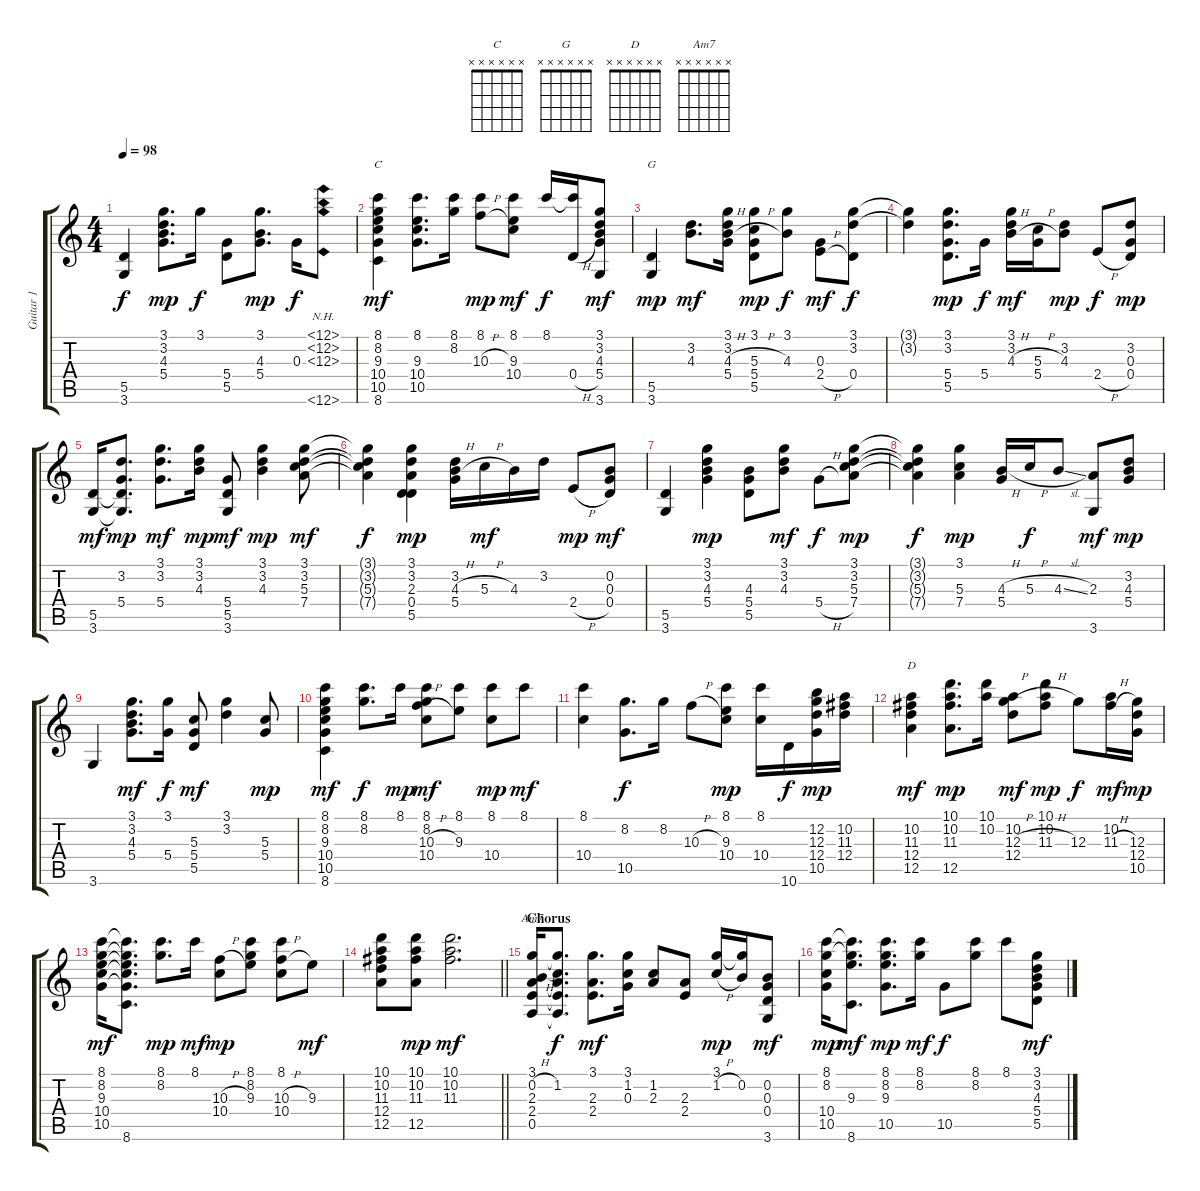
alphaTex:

\track ("Guitar 1" "Guitar 1") {instrument electricguitarclean}
\staff {score tabs}
\tuning (E4 B3 G3 D3 A2 E2) {hide}
\chord ("C" x x x x x x)
\chord ("G" x x x x x x)
\chord ("D" x x x x x x)
\chord ("Am7" x x x x x x)
\ts (4 4)
\tempo 98
\clef g2
\ks c
(5.5 3.6).4{dy f} (3.1 3.2 4.3 5.4).8{d dy mp} 3.1.16{dy f} (5.4 5.5).8 (3.1 4.3 5.4).8{d dy mp} 0.3.16{dy f} (12.1{nh} 12.2{nh} 12.3{nh} 12.6{nh}).8 |
(8.1 8.2 9.3 10.4 10.5 8.6).4{ch "C" dy mf} (8.1 9.3 10.4 10.5).8{d} (8.1 8.2).16 (8.1 10.3{h}).8{dy mp} (8.1 9.3 10.4).8{dy mf} 8.1.16{dy f} (8.1{t} 0.4{h}).16 (3.1 3.2 4.3 5.4 3.6).8{dy mf} |
(5.5 3.6).4{ch "G" dy mp} (3.2 4.3).8{d dy mf} (3.1 3.2 4.3{h} 5.4).16 (3.1 5.3{h} 5.4 5.5).8{dy mp} (3.1 4.3).8{dy f} (0.3 2.4{h}).8{dy mf} (3.1 3.2 0.4).8{dy f} |
(3.1{t} 3.2{t}).4 (3.1 3.2 5.4 5.5).8{d dy mp} 5.4.16{dy f} (3.1 3.2 4.3{h}).16{dy mf} (5.3{h} 5.4).16 (3.2 4.3).8{dy mp} 2.4{h}.8{dy f} (3.2 0.3 0.4).8{dy mp} |
(5.5 3.6).16{dy mf} (3.2 5.4 5.5{t} 3.6{t}).8{d dy mp} (3.1 3.2 5.4).8{d dy mf} (3.1 3.2 4.3).16{dy mp} (5.4 5.5 3.6).8{dy mf} (3.1 3.2 4.3).4{dy mp} (3.1 3.2 5.3 7.4).8{dy mf} |
(3.1{t} 3.2{t} 5.3{t} 7.4{t}).4{dy f} (3.1 3.2 2.3 0.4 5.5).4{dy mp} (3.2 4.3{h} 5.4).16 5.3{h}.16{dy mf} 4.3.16 3.2.16 2.4{h}.8{dy mp} (0.2 0.3 0.4).8{dy mf} |
(5.5 3.6).4 (3.1 3.2 4.3 5.4).4{dy mp} (4.3 5.4 5.5).8 (3.1 3.2 4.3).8{dy mf} 5.4{h}.8{dy f} (3.1 3.2 5.3 7.4).8{dy mp} |
(3.1{t} 3.2{t} 5.3{t} 7.4{t}).4{dy f} (3.1 5.3 7.4).4{dy mp} (4.3{h} 5.4).16 5.3{h}.16{dy f} 4.3{sl}.8 (2.3 3.6).8{dy mf} (3.2 4.3 5.4).8{dy mp} |
3.6.4 (3.1 3.2 4.3 5.4).8{d dy mf} (3.1 5.4).16{dy f} (5.3 5.4 5.5).8{dy mf} (3.1 3.2).4 (5.3 5.4).8{dy mp} |
(8.1 8.2 9.3 10.4 10.5 8.6).4{dy mf} (8.1 8.2).8{d dy f} 8.1.16{dy mp} (8.1 8.2 10.3{h} 10.4).8{dy mf} (8.1 9.3).8 (8.1 10.4).8{dy mp} 8.1.8{dy mf} |
(8.1 10.4).4 (8.2 10.5).8{d dy f} 8.2.16 10.3{h}.8 (8.1 9.3 10.4).8{dy mp} (8.1 10.4).16 10.6.16{dy f} (12.2 12.3 12.4 10.5).16{dy mp} (10.2 11.3 12.4).16 |
(10.2 11.3 12.4 12.5).4{ch "D" dy mf} (10.1 10.2 11.3 12.5).8{d dy mp} (10.1 10.2).16 (10.2 12.3{h} 12.4).8{dy mf} (10.1 10.2 11.3{h}).8{dy mp} 12.3.8{dy f} (10.2 11.3{h}).16{dy mf} (12.3 12.4 10.5).16{dy mp} |
(8.1 8.2 9.3 10.4 10.5).16{dy mf} (8.1{t} 8.2{t} 9.3{t} 10.4{t} 10.5{t} 8.6).8{d} (8.1 8.2).8{d dy mp} 8.1.16{dy mf} (10.3{h} 10.4).8{dy mp} (8.1 8.2 9.3).8 (8.1 10.3{h} 10.4).8 9.3.8{dy mf} |
\barLineRight lightlight
(10.1 10.2 11.3 12.4 12.5).8 (10.1 10.2 11.3 12.5).8{dy mp} (10.1 10.2 11.3).2{d dy mf} |
\section ("" "Chorus")
(3.1 0.2{h} 2.3 2.4 0.5).16{ch "Am7"} (3.1{t} 1.2 2.3{t} 2.4{t} 0.5{t}).8{d dy f} (3.1 2.3 2.4).8{d dy mf} (3.1 1.2 0.3).16 (1.2 2.3).8 (2.3 2.4).8 (3.1 1.2{h}).16{dy mp} (3.1{t} 0.2).16 (0.2 0.3 0.4 3.6).8{dy mf} |
(8.1 8.2 10.4 10.5).16{dy mp} (8.1{t} 8.2{t} 9.3 8.6).8{d dy mf} (8.1 8.2 9.3 10.5).8{d dy mp} (8.1 8.2).16{dy mf} 10.5.8{dy f} (8.1 8.2).8 8.1.8 (3.1 3.2 4.3 5.4 5.5).8{dy mf}
